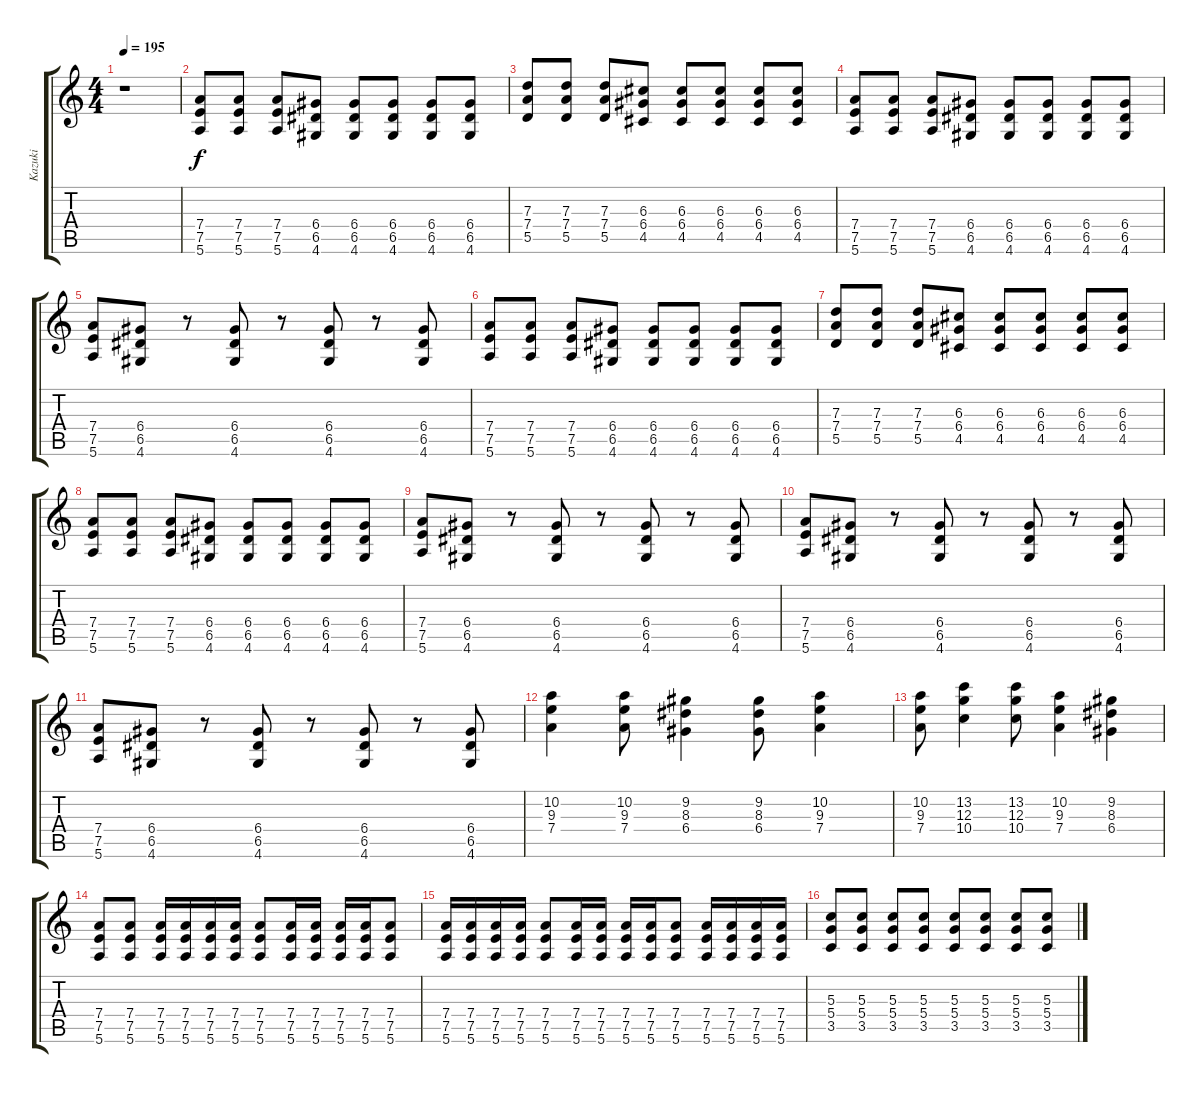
\track ("Kazuki" "Kazuki") {instrument distortionguitar}
\staff {score tabs}
\tuning (E4 B3 G3 D3 A2 E2) {hide}
\ts (4 4)
\tempo 195
\clef g2
\ks c
r.1{dy f instrument distortionguitar} |
(7.4 7.5 5.6).8 (7.4 7.5 5.6).8 (7.4 7.5 5.6).8 (6.4 6.5 4.6).8 (6.4 6.5 4.6).8 (6.4 6.5 4.6).8 (6.4 6.5 4.6).8 (6.4 6.5 4.6).8 |
(7.3 7.4 5.5).8 (7.3 7.4 5.5).8 (7.3 7.4 5.5).8 (6.3 6.4 4.5).8 (6.3 6.4 4.5).8 (6.3 6.4 4.5).8 (6.3 6.4 4.5).8 (6.3 6.4 4.5).8 |
(7.4 7.5 5.6).8 (7.4 7.5 5.6).8 (7.4 7.5 5.6).8 (6.4 6.5 4.6).8 (6.4 6.5 4.6).8 (6.4 6.5 4.6).8 (6.4 6.5 4.6).8 (6.4 6.5 4.6).8 |
(7.4 7.5 5.6).8 (6.4 6.5 4.6).8 r.8 (6.4 6.5 4.6).8 r.8 (6.4 6.5 4.6).8 r.8 (6.4 6.5 4.6).8 |
(7.4 7.5 5.6).8 (7.4 7.5 5.6).8 (7.4 7.5 5.6).8 (6.4 6.5 4.6).8 (6.4 6.5 4.6).8 (6.4 6.5 4.6).8 (6.4 6.5 4.6).8 (6.4 6.5 4.6).8 |
(7.3 7.4 5.5).8 (7.3 7.4 5.5).8 (7.3 7.4 5.5).8 (6.3 6.4 4.5).8 (6.3 6.4 4.5).8 (6.3 6.4 4.5).8 (6.3 6.4 4.5).8 (6.3 6.4 4.5).8 |
(7.4 7.5 5.6).8 (7.4 7.5 5.6).8 (7.4 7.5 5.6).8 (6.4 6.5 4.6).8 (6.4 6.5 4.6).8 (6.4 6.5 4.6).8 (6.4 6.5 4.6).8 (6.4 6.5 4.6).8 |
(7.4 7.5 5.6).8 (6.4 6.5 4.6).8 r.8 (6.4 6.5 4.6).8 r.8 (6.4 6.5 4.6).8 r.8 (6.4 6.5 4.6).8 |
(7.4 7.5 5.6).8 (6.4 6.5 4.6).8 r.8 (6.4 6.5 4.6).8 r.8 (6.4 6.5 4.6).8 r.8 (6.4 6.5 4.6).8 |
(7.4 7.5 5.6).8 (6.4 6.5 4.6).8 r.8 (6.4 6.5 4.6).8 r.8 (6.4 6.5 4.6).8 r.8 (6.4 6.5 4.6).8 |
(10.2 9.3 7.4).4 (10.2 9.3 7.4).8 (9.2 8.3 6.4).4 (9.2 8.3 6.4).8 (10.2 9.3 7.4).4 |
(10.2 9.3 7.4).8 (13.2 12.3 10.4).4 (13.2 12.3 10.4).8 (10.2 9.3 7.4).4 (9.2 8.3 6.4).4 |
(7.4 7.5 5.6).8 (7.4 7.5 5.6).8 (7.4 7.5 5.6).16 (7.4 7.5 5.6).16 (7.4 7.5 5.6).16 (7.4 7.5 5.6).16 (7.4 7.5 5.6).8 (7.4 7.5 5.6).16 (7.4 7.5 5.6).16 (7.4 7.5 5.6).16 (7.4 7.5 5.6).16 (7.4 7.5 5.6).8 |
(7.4 7.5 5.6).16 (7.4 7.5 5.6).16 (7.4 7.5 5.6).16 (7.4 7.5 5.6).16 (7.4 7.5 5.6).8 (7.4 7.5 5.6).16 (7.4 7.5 5.6).16 (7.4 7.5 5.6).16 (7.4 7.5 5.6).16 (7.4 7.5 5.6).8 (7.4 7.5 5.6).16 (7.4 7.5 5.6).16 (7.4 7.5 5.6).16 (7.4 7.5 5.6).16 |
(5.3 5.4 3.5).8 (5.3 5.4 3.5).8 (5.3 5.4 3.5).8 (5.3 5.4 3.5).8 (5.3 5.4 3.5).8 (5.3 5.4 3.5).8 (5.3 5.4 3.5).8 (5.3 5.4 3.5).8
